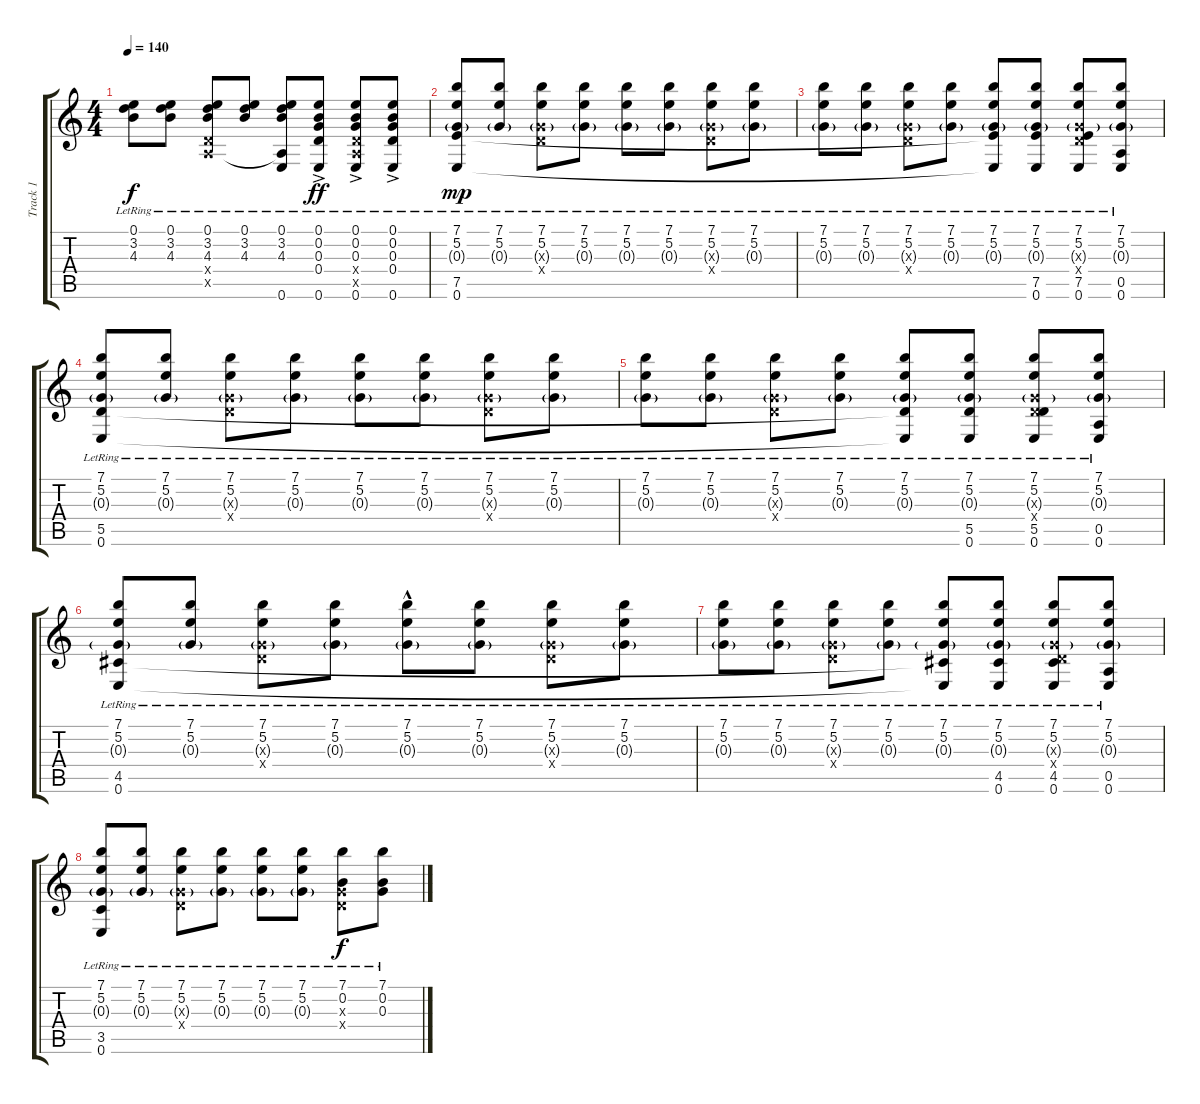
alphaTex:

\track ("Track 1" "Track 1") {instrument acousticguitarnylon}
\staff {score tabs}
\tuning (E4 B3 G3 D3 A2 E2) {hide}
\ts (4 4)
\tempo 140
\clef g2
\ks c
(0.1 3.2{lr} 4.3{lr}).8{dy f} (0.1 3.2{lr} 4.3{lr}).8 (0.1 3.2{lr} 4.3{lr} 0.4{x} 0.5{x}).8 (0.1 3.2{lr} 4.3{lr}).8 (0.1 3.2{lr} 4.3{lr} 0.5{t} 0.6{t}).8 (0.1 0.2{lr} 0.3{lr} 0.4{lr} 0.6{ac lr}).8{dy ff} (0.1 0.2{lr} 0.3{lr} 0.4{x} 0.5{x} 0.6{ac lr}).8 (0.1 0.2{lr} 0.3{lr} 0.4{lr} 0.6{ac lr}).8 |
(7.1 5.2{lr} 0.3{g} 7.5{lr} 0.6{lr}).8{dy mp} (7.1 5.2{lr} 0.3{g}).8 (7.1 5.2{lr} 0.3{g x} 0.4{x}).8 (7.1 5.2{lr} 0.3{g}).8 (7.1 5.2{lr} 0.3{g}).8 (7.1 5.2{lr} 0.3{g}).8 (7.1 5.2{lr} 0.3{g x} 0.4{x}).8 (7.1 5.2{lr} 0.3{g}).8 |
(7.1 5.2{lr} 0.3{g}).8 (7.1 5.2{lr} 0.3{g}).8 (7.1 5.2{lr} 0.3{g x} 0.4{x}).8 (7.1 5.2{lr} 0.3{g}).8 (7.1 5.2{lr} 0.3{g} 7.5{t} 0.6{t}).8 (7.1 5.2{lr} 0.3{g} 7.5{lr} 0.6{lr}).8 (7.1 5.2{lr} 0.3{g x} 0.4{x} 7.5{lr} 0.6{lr}).8 (7.1 5.2{lr} 0.3{g} 0.5{lr} 0.6{lr}).8 |
(7.1 5.2{lr} 0.3{g} 5.5{lr} 0.6{lr}).8 (7.1 5.2{lr} 0.3{g}).8 (7.1 5.2{lr} 0.3{g x} 0.4{x}).8 (7.1 5.2{lr} 0.3{g}).8 (7.1 5.2{lr} 0.3{g}).8 (7.1 5.2{lr} 0.3{g}).8 (7.1 5.2{lr} 0.3{g x} 0.4{x}).8 (7.1 5.2{lr} 0.3{g}).8 |
(7.1 5.2{lr} 0.3{g}).8 (7.1 5.2{lr} 0.3{g}).8 (7.1 5.2{lr} 0.3{g x} 0.4{x}).8 (7.1 5.2{lr} 0.3{g}).8 (7.1 5.2{lr} 0.3{g} 5.5{t} 0.6{t}).8 (7.1 5.2{lr} 0.3{g} 5.5 0.6).8 (7.1 5.2 0.3{g x} 0.4{x} 5.5{lr} 0.6{lr}).8 (7.1 5.2{lr} 0.3{g} 0.5{lr} 0.6{lr}).8 |
(7.1 5.2{lr} 0.3{g} 4.5{lr} 0.6{lr}).8 (7.1 5.2{lr} 0.3{g}).8 (7.1 5.2{lr} 0.3{g x} 0.4{x}).8 (7.1 5.2{lr} 0.3{g}).8 (7.1{hac} 5.2{lr} 0.3{g}).8 (7.1 5.2{lr} 0.3{g}).8 (7.1 5.2{lr} 0.3{g x} 0.4{x}).8 (7.1 5.2{lr} 0.3{g}).8 |
(7.1 5.2{lr} 0.3{g}).8 (7.1 5.2{lr} 0.3{g}).8 (7.1 5.2{lr} 0.3{g x} 0.4{x}).8 (7.1 5.2{lr} 0.3{g}).8 (7.1 5.2{lr} 0.3{g} 4.5{t} 0.6{t}).8 (7.1 5.2{lr} 0.3{g} 4.5 0.6).8 (7.1 5.2{lr} 0.3{g x} 0.4{x} 4.5 0.6).8 (7.1 5.2{lr} 0.3{g} 0.5{lr} 0.6{lr}).8 |
(7.1 5.2{lr} 0.3{g} 3.5{lr} 0.6{lr}).8 (7.1 5.2{lr} 0.3{g}).8 (7.1 5.2{lr} 0.3{g x} 0.4{x}).8 (7.1 5.2{lr} 0.3{g}).8 (7.1 5.2{lr} 0.3{g}).8 (7.1 5.2{lr} 0.3{g}).8 (7.1 0.2{lr} 0.3{x} 0.4{x}).8{dy f} (7.1 0.2{lr} 0.3{lr}).8
